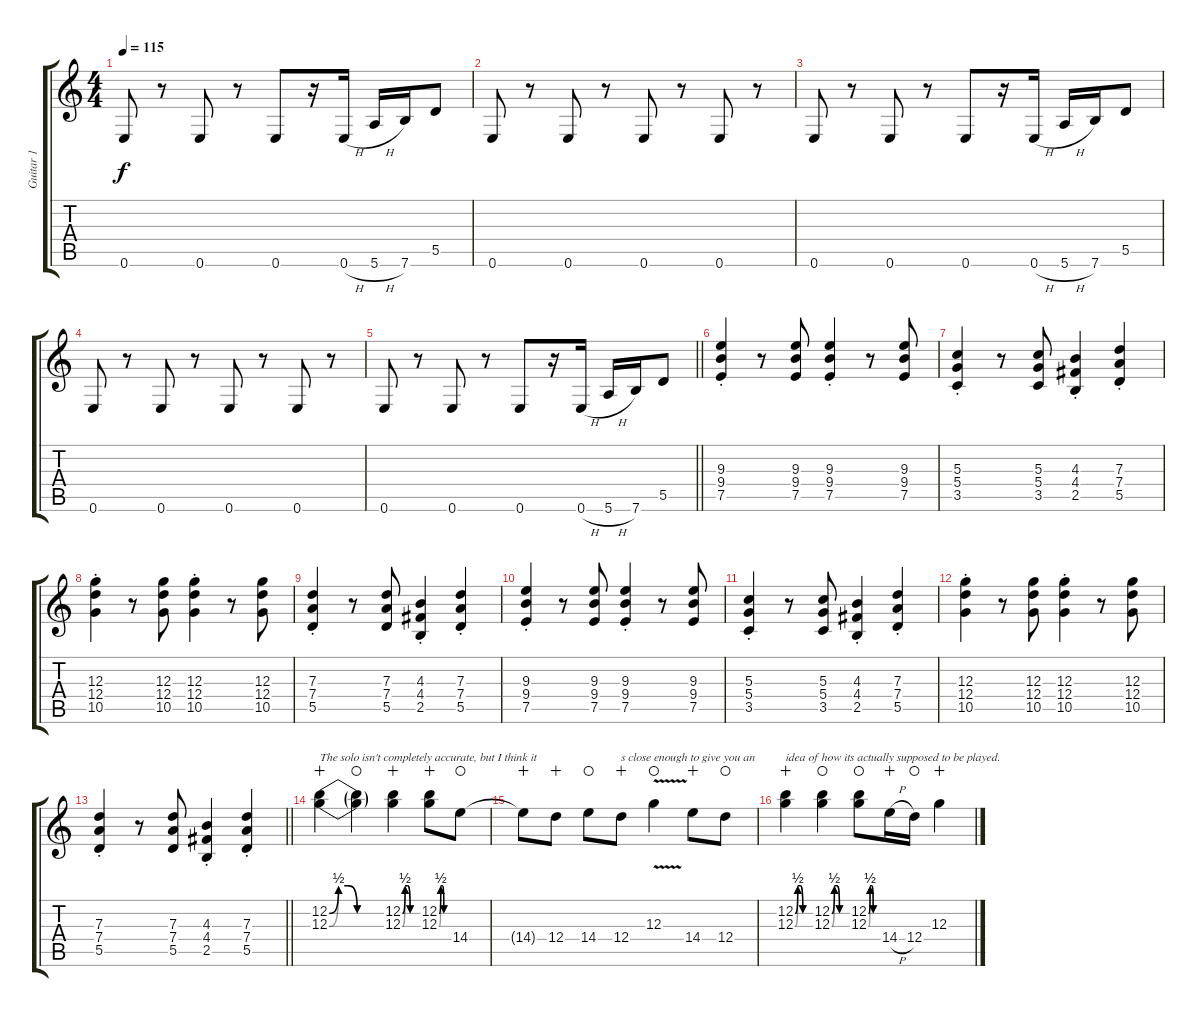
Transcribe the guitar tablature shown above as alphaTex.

\track ("Guitar 1" "Guitar 1") {instrument distortionguitar}
\staff {score tabs}
\tuning (E4 B3 G3 D3 A2 E2) {hide}
\ts (4 4)
\tempo 115
\clef g2
\ks c
0.6.8{dy f} r.8 0.6.8 r.8 0.6.8 r.16 0.6{h}.16 5.6{h}.16 7.6.16 5.5.8 |
0.6.8 r.8 0.6.8 r.8 0.6.8 r.8 0.6.8 r.8 |
0.6.8 r.8 0.6.8 r.8 0.6.8 r.16 0.6{h}.16 5.6{h}.16 7.6.16 5.5.8 |
0.6.8 r.8 0.6.8 r.8 0.6.8 r.8 0.6.8 r.8 |
\barLineRight lightlight
0.6.8 r.8 0.6.8 r.8 0.6.8 r.16 0.6{h}.16 5.6{h}.16 7.6.16 5.5.8 |
(9.3{st} 9.4{st} 7.5{st}).4 r.8 (9.3 9.4 7.5).8 (9.3{st} 9.4{st} 7.5{st}).4 r.8 (9.3 9.4 7.5).8 |
(5.3{st} 5.4{st} 3.5{st}).4 r.8 (5.3 5.4 3.5).8 (4.3{st} 4.4{st} 2.5{st}).4 (7.3{st} 7.4{st} 5.5{st}).4 |
(12.3{st} 12.4{st} 10.5{st}).4 r.8 (12.3 12.4 10.5).8 (12.3{st} 12.4{st} 10.5{st}).4 r.8 (12.3 12.4 10.5).8 |
(7.3{st} 7.4{st} 5.5{st}).4 r.8 (7.3 7.4 5.5).8 (4.3{st} 4.4{st} 2.5{st}).4 (7.3{st} 7.4{st} 5.5{st}).4 |
(9.3{st} 9.4{st} 7.5{st}).4 r.8 (9.3 9.4 7.5).8 (9.3{st} 9.4{st} 7.5{st}).4 r.8 (9.3 9.4 7.5).8 |
(5.3{st} 5.4{st} 3.5{st}).4 r.8 (5.3 5.4 3.5).8 (4.3{st} 4.4{st} 2.5{st}).4 (7.3{st} 7.4{st} 5.5{st}).4 |
(12.3{st} 12.4{st} 10.5{st}).4 r.8 (12.3 12.4 10.5).8 (12.3{st} 12.4{st} 10.5{st}).4 r.8 (12.3 12.4 10.5).8 |
\barLineRight lightlight
(7.3{st} 7.4{st} 5.5{st}).4 r.8 (7.3 7.4 5.5).8 (4.3{st} 4.4{st} 2.5{st}).4 (7.3{st} 7.4{st} 5.5{st}).4 |
(12.2{be (custom 0 0 10 2 20 2 30 0 60 0)} 12.3{be (custom 0 0 10 2 20 2 30 0 60 0)}).4{txt "The solo isn't completely accurate, but I think it" wahc} (12.2{t} 12.3{t}).4{waho} (12.2{be (custom 0 0 10 2 20 2 30 0 60 0)} 12.3{be (custom 0 0 10 2 20 2 30 0 60 0)}).4{wahc} (12.2{be (custom 0 0 10 2 20 2 30 0 60 0)} 12.3{be (custom 0 0 10 2 20 2 30 0 60 0)}).8{wahc} 14.4.8{waho} |
14.4{t}.8{wahc} 12.4.8{wahc} 14.4.8{waho} 12.4.8{txt "s close enough to give you an " wahc} 12.3{v}.4{waho} 14.4.8{wahc} 12.4.8{waho} |
(12.2{be (custom 0 0 10 2 20 2 30 0 60 0)} 12.3{be (custom 0 0 10 2 20 2 30 0 60 0)}).4{txt "idea of how its actually supposed to be played." wahc} (12.2{be (custom 0 0 10 2 20 2 30 0 60 0)} 12.3{be (custom 0 0 10 2 20 2 30 0 60 0)}).4{waho} (12.2{be (custom 0 0 10 2 20 2 30 0 60 0)} 12.3{be (custom 0 0 10 2 20 2 30 0 60 0)}).8{waho} 14.4{h}.16{wahc} 12.4.16{waho} 12.3.4{wahc}
